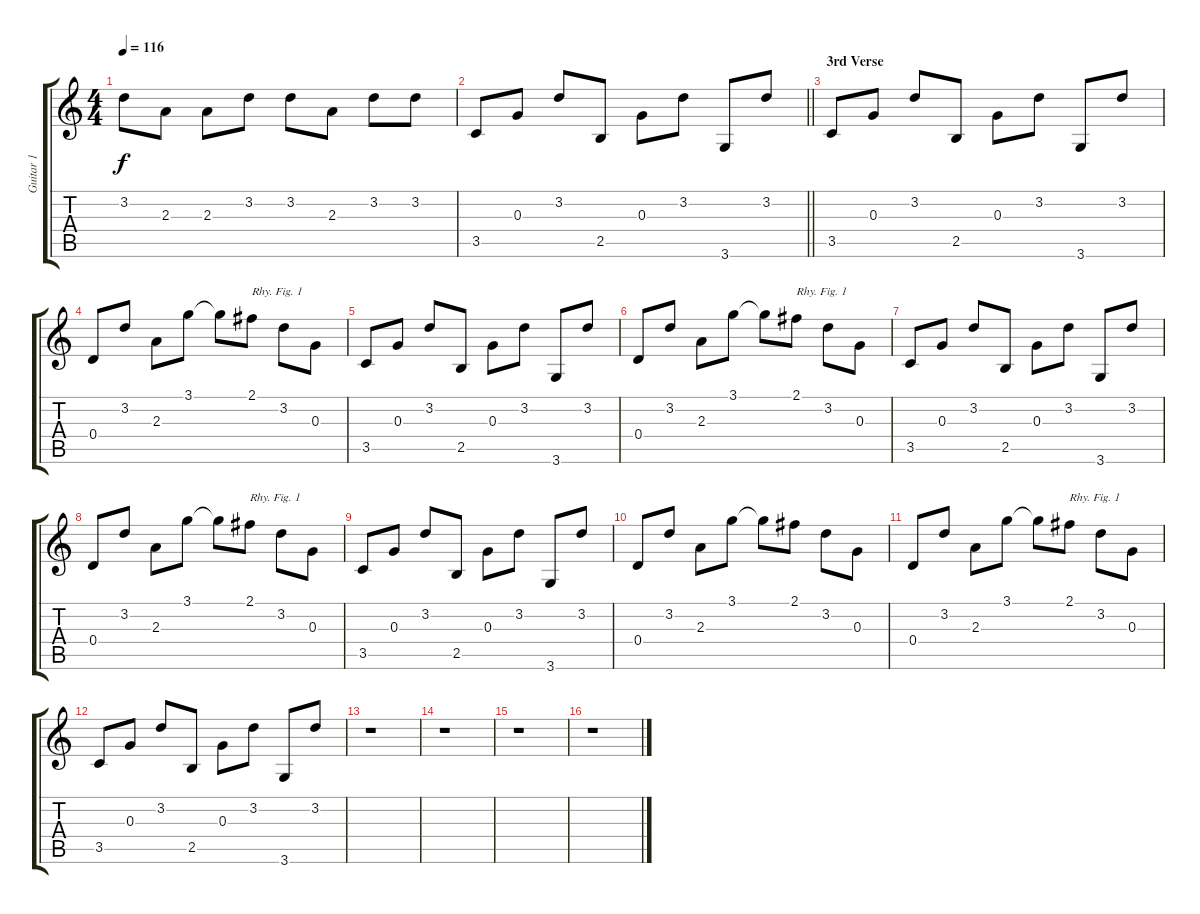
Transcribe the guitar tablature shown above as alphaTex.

\track ("Guitar 1" "Guitar 1") {instrument acousticguitarnylon}
\staff {score tabs}
\tuning (E4 B3 G3 D3 A2 E2) {hide}
\ts (4 4)
\tempo 116
\clef g2
\ks c
3.2.8{dy f volume 10} 2.3.8{volume 10} 2.3.8{volume 10} 3.2.8{volume 10} 3.2.8{volume 10} 2.3.8{volume 10} 3.2.8{volume 10} 3.2.8{volume 10} |
\barLineRight lightlight
3.5.8{volume 10} 0.3.8{volume 10} 3.2.8{volume 10} 2.5.8{volume 10} 0.3.8{volume 10} 3.2.8{volume 10} 3.6.8{volume 10} 3.2.8{volume 10} |
\section ("" "3rd Verse")
3.5.8 0.3.8 3.2.8 2.5.8 0.3.8 3.2.8 3.6.8 3.2.8 |
0.4.8 3.2.8 2.3.8 3.1.8 3.1{t}.8 2.1.8{txt "Rhy. Fig. 1"} 3.2.8 0.3.8 |
3.5.8 0.3.8 3.2.8 2.5.8 0.3.8 3.2.8 3.6.8 3.2.8 |
0.4.8 3.2.8 2.3.8 3.1.8 3.1{t}.8 2.1.8{txt "Rhy. Fig. 1"} 3.2.8 0.3.8 |
3.5.8 0.3.8 3.2.8 2.5.8 0.3.8 3.2.8 3.6.8 3.2.8 |
0.4.8 3.2.8 2.3.8 3.1.8 3.1{t}.8 2.1.8{txt "Rhy. Fig. 1"} 3.2.8 0.3.8 |
3.5.8 0.3.8 3.2.8 2.5.8 0.3.8 3.2.8 3.6.8 3.2.8 |
0.4.8 3.2.8 2.3.8 3.1.8 3.1{t}.8 2.1.8 3.2.8 0.3.8 |
0.4.8 3.2.8 2.3.8 3.1.8 3.1{t}.8 2.1.8{txt "Rhy. Fig. 1"} 3.2.8 0.3.8 |
3.5.8 0.3.8 3.2.8 2.5.8 0.3.8 3.2.8 3.6.8 3.2.8 |
r.1 |
r.1 |
r.1 |
r.1
